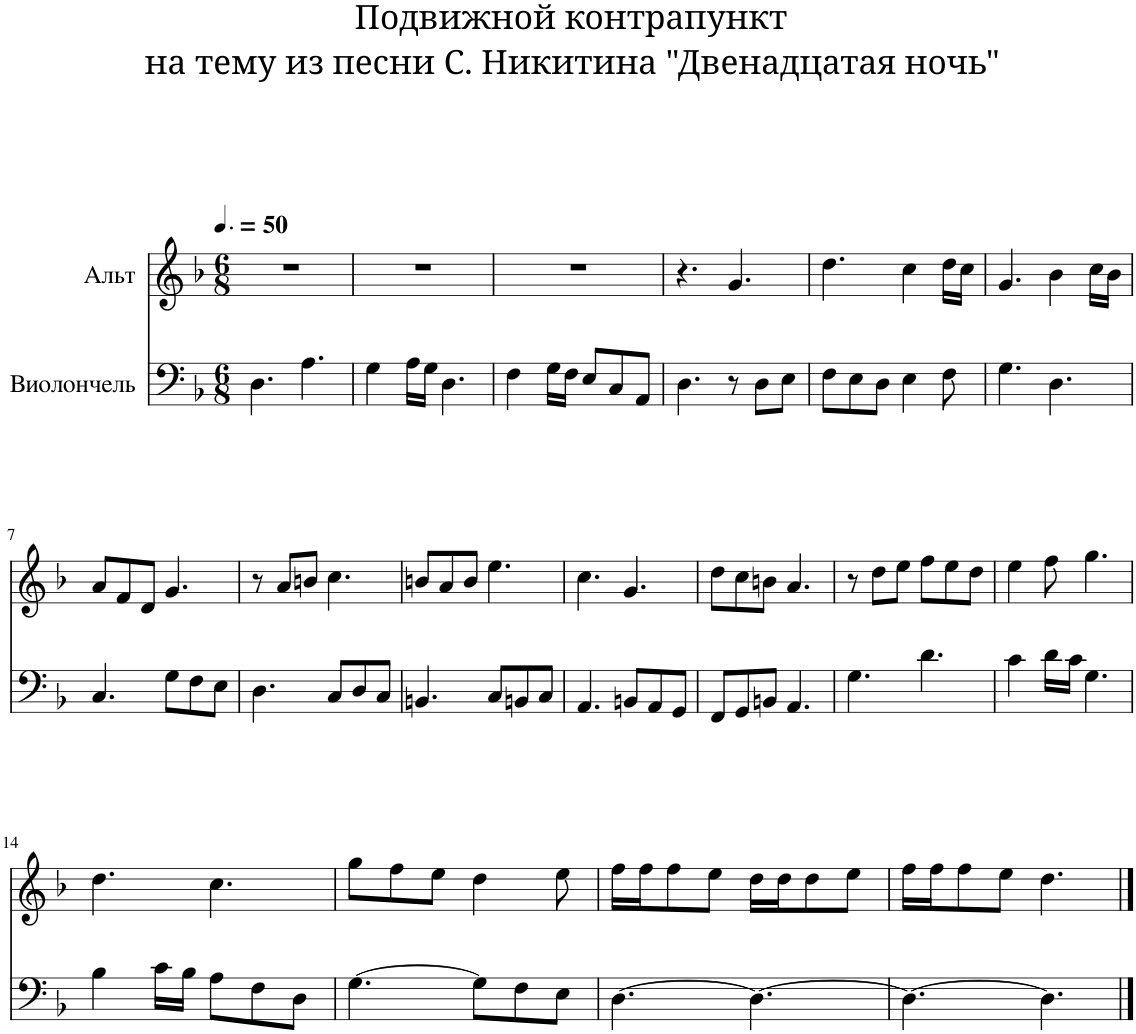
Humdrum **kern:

**kern	**kern
*part2	*part1
*staff2	*staff1
*I"Виолончель	*I"Альт
*clefF4	*clefG2
*k[b-]	*k[b-]
*M6/8	*M6/8
*MM75	*MM75
=1	=1
4.D\	2.r
4.A\	.
=2	=2
4G\	2.r
16A\LL	.
16G\JJ	.
4.D\	.
=3	=3
4F\	2.r
16G\LL	.
16F\JJ	.
8E/L	.
8C/	.
8AA/J	.
=4	=4
4.D\	4.r
8r	4.g/
8D\L	.
8E\J	.
=5	=5
8F\L	4.dd\
8E\	.
8D\J	.
4E\	4cc\
8F\	16dd\LL
.	16cc\JJ
=6	=6
4.G\	4.g/
4.D\	4b-\
.	16cc\LL
.	16b-\JJ
!!LO:LB:g=z
=7	=7
4.C/	8a/L
.	8f/
.	8d/J
8G\L	4.g/
8F\	.
8E\J	.
=8	=8
4.D\	8r
.	8a/L
.	8bn/J
8C/L	4.cc\
8D/	.
8C/J	.
=9	=9
4.BBn/	8bn/L
.	8a/
.	8b/J
8C/L	4.ee\
8BBn/	.
8C/J	.
=10	=10
4.AA/	4.cc\
8BBn/L	4.g/
8AA/	.
8GG/J	.
=11	=11
8FF/L	8dd\L
8GG/	8cc\
8BBn/J	8bn\J
4.AA/	4.a/
=12	=12
4.G\	8r
.	8dd\L
.	8ee\J
4.d\	8ff\L
.	8ee\
.	8dd\J
=13	=13
4c\	4ee\
16d\LL	8ff\
16c\JJ	.
4.G\	4.gg\
!!LO:LB:g=z
=14	=14
4B-\	4.dd\
16c\LL	.
16B-\JJ	.
8A\L	4.cc\
8F\	.
8D\J	.
=15	=15
[4.G\	8gg\L
.	8ff\
.	8ee\J
8G\L]	4dd\
8F\	.
8E\J	8ee\
=16	=16
[4.D\	16ff\LL
.	16ff\J
.	8ff\
.	8ee\J
4.D\_	16dd\LL
.	16dd\J
.	8dd\
.	8ee\J
=17	=17
4.D\_	16ff\LL
.	16ff\J
.	8ff\
.	8ee\J
4.D\]	4.dd\
==	==
*-	*-
